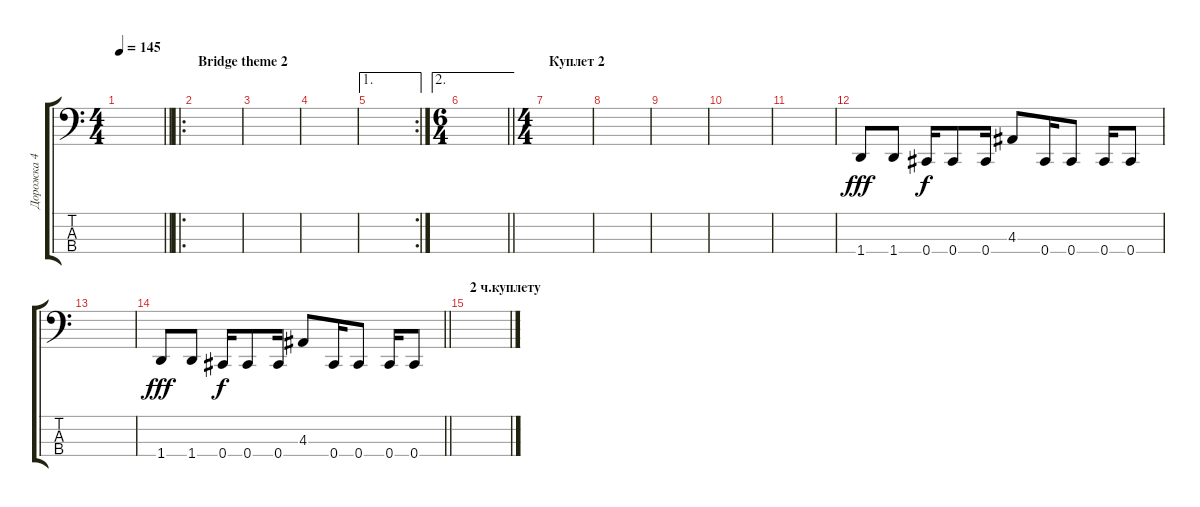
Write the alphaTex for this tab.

\track ("Дорожка 4" "Дорожка 4") {instrument electricbassfinger}
\staff {score tabs}
\tuning (E2 B1 Gb1 Db1) {hide}
\ts (4 4)
\tempo 145
\clef f4
\barLineRight lightlight
\ks c
|
\ro
\section ("" "Bridge theme 2")
|
|
|
\ae 1
\rc 2
|
\ae 2
\ts (6 4)
\barLineRight lightlight
|
\ts (4 4)
\section ("" "Куплет 2")
|
|
|
|
|
1.4.8{dy fff} 1.4.8 0.4.16{dy f} 0.4.8 0.4.16 4.3.8 0.4.16 0.4.8 0.4.16 0.4.8 |
|
\barLineRight lightlight
1.4.8{dy fff} 1.4.8 0.4.16{dy f} 0.4.8 0.4.16 4.3.8 0.4.16 0.4.8 0.4.16 0.4.8 |
\section ("" "2 ч.куплету")
